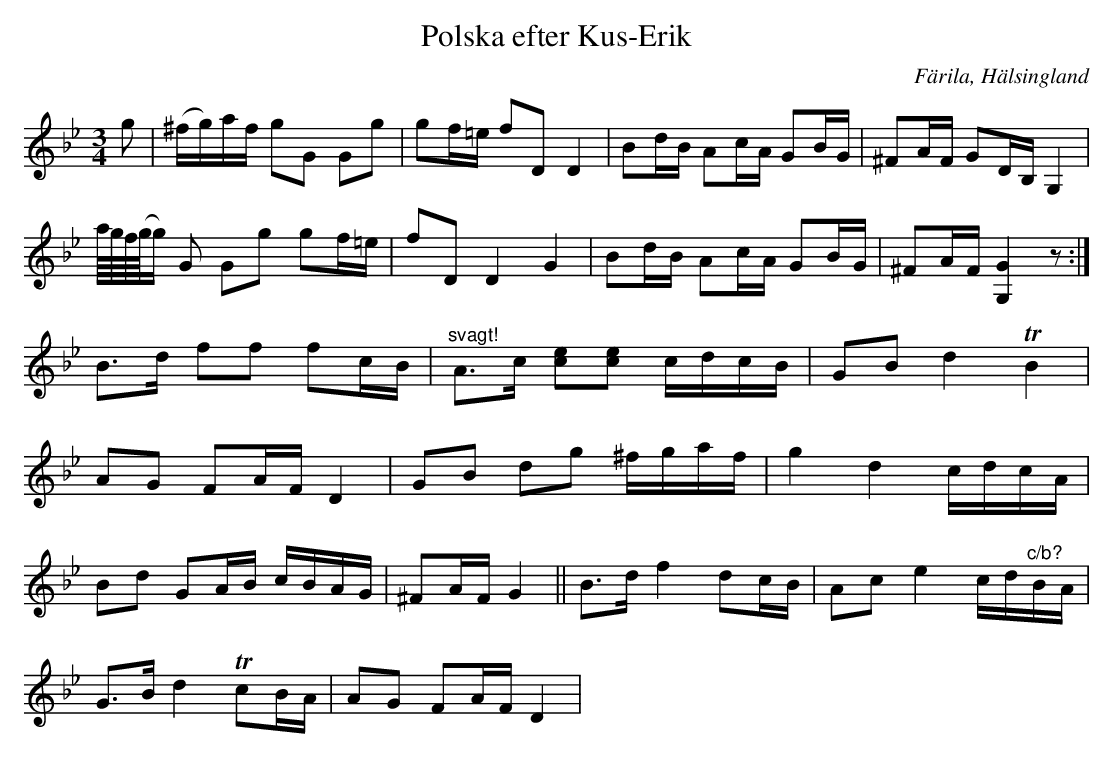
X:1
T: Polska efter Kus-Erik
O: Färila, Hälsingland
M: 3/4
L: 1/16
K: Gm
g2 | (^fg)af g2G2 G2g2 | g2f=e f2D2 D4 | B2dB A2cA G2BG | ^F2AF G2DB, G,4 |
a//g//f//(g//g) G2 G2g2 g2f=e | f2D2 D4 G4 | B2dB A2cA G2BG | ^F2AF [G,G]4 z2 :|
B2>d2 f2f2 f2cB | "^svagt!"A2>c2 [c2e2][e2c2] cdcB | G2B2 d4 TB4 |
A2G2 F2AF D4 | G2B2 d2g2 ^fgaf | g4 d4 cdcA |
B2d2 G2AB cBAG | ^F2AF G4 || B2>d2 f4 d2cB | A2c2 e4 cd"^c/b?"BA |
G2>B2 d4 Tc2BA | A2G2 F2AF D4 |
